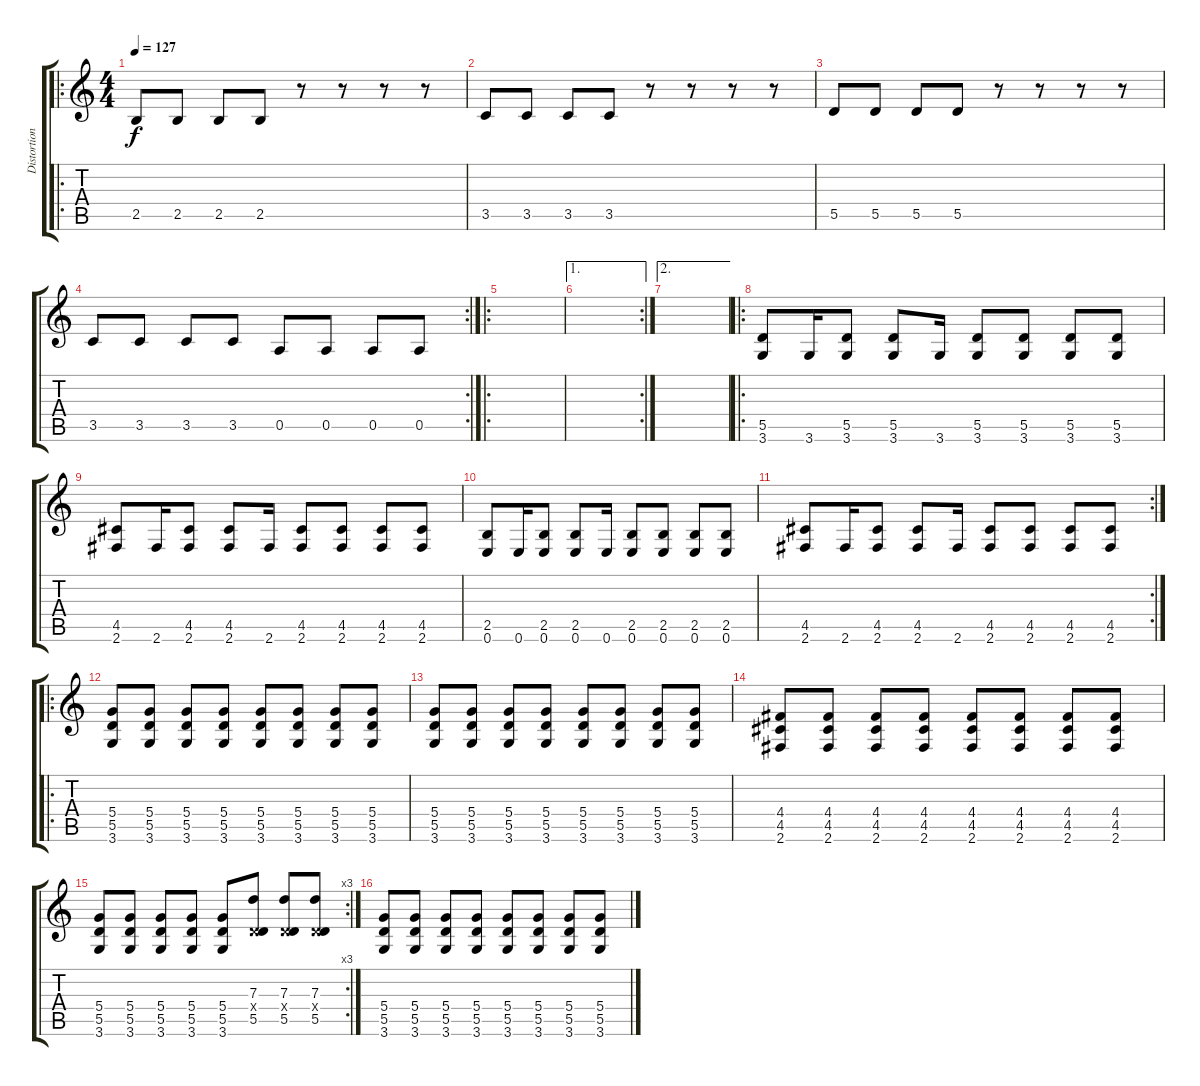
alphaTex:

\track ("Distortion L" "Distortion") {instrument distortionguitar}
\staff {score tabs}
\tuning (E4 B3 G3 D3 A2 E2) {hide}
\ro
\ts (4 4)
\tempo 127
\clef g2
\ks c
2.5.8{dy f} 2.5.8 2.5.8 2.5.8 r.8 r.8 r.8 r.8 |
3.5.8 3.5.8 3.5.8 3.5.8 r.8 r.8 r.8 r.8 |
5.5.8 5.5.8 5.5.8 5.5.8 r.8 r.8 r.8 r.8 |
\rc 2
3.5.8 3.5.8 3.5.8 3.5.8 0.5.8 0.5.8 0.5.8 0.5.8 |
\ro
|
\ae 1
\rc 2
|
\ae 2
|
\ro
(5.5 3.6).8 3.6.16 (5.5 3.6).8 (5.5 3.6).8 3.6.16 (5.5 3.6).8 (5.5 3.6).8 (5.5 3.6).8 (5.5 3.6).8 |
(4.5 2.6).8 2.6.16 (4.5 2.6).8 (4.5 2.6).8 2.6.16 (4.5 2.6).8 (4.5 2.6).8 (4.5 2.6).8 (4.5 2.6).8 |
(2.5 0.6).8 0.6.16 (2.5 0.6).8 (2.5 0.6).8 0.6.16 (2.5 0.6).8 (2.5 0.6).8 (2.5 0.6).8 (2.5 0.6).8 |
\rc 2
(4.5 2.6).8 2.6.16 (4.5 2.6).8 (4.5 2.6).8 2.6.16 (4.5 2.6).8 (4.5 2.6).8 (4.5 2.6).8 (4.5 2.6).8 |
\ro
(5.4 5.5 3.6).8 (5.4 5.5 3.6).8 (5.4 5.5 3.6).8 (5.4 5.5 3.6).8 (5.4 5.5 3.6).8 (5.4 5.5 3.6).8 (5.4 5.5 3.6).8 (5.4 5.5 3.6).8 |
(5.4 5.5 3.6).8 (5.4 5.5 3.6).8 (5.4 5.5 3.6).8 (5.4 5.5 3.6).8 (5.4 5.5 3.6).8 (5.4 5.5 3.6).8 (5.4 5.5 3.6).8 (5.4 5.5 3.6).8 |
(4.4 4.5 2.6).8 (4.4 4.5 2.6).8 (4.4 4.5 2.6).8 (4.4 4.5 2.6).8 (4.4 4.5 2.6).8 (4.4 4.5 2.6).8 (4.4 4.5 2.6).8 (4.4 4.5 2.6).8 |
\rc 3
(5.4 5.5 3.6).8 (5.4 5.5 3.6).8 (5.4 5.5 3.6).8 (5.4 5.5 3.6).8 (5.4 5.5 3.6).8 (7.3 0.4{x} 5.5).8 (7.3 0.4{x} 5.5).8 (7.3 0.4{x} 5.5).8 |
(5.4 5.5 3.6).8 (5.4 5.5 3.6).8 (5.4 5.5 3.6).8 (5.4 5.5 3.6).8 (5.4 5.5 3.6).8 (5.4 5.5 3.6).8 (5.4 5.5 3.6).8 (5.4 5.5 3.6).8
